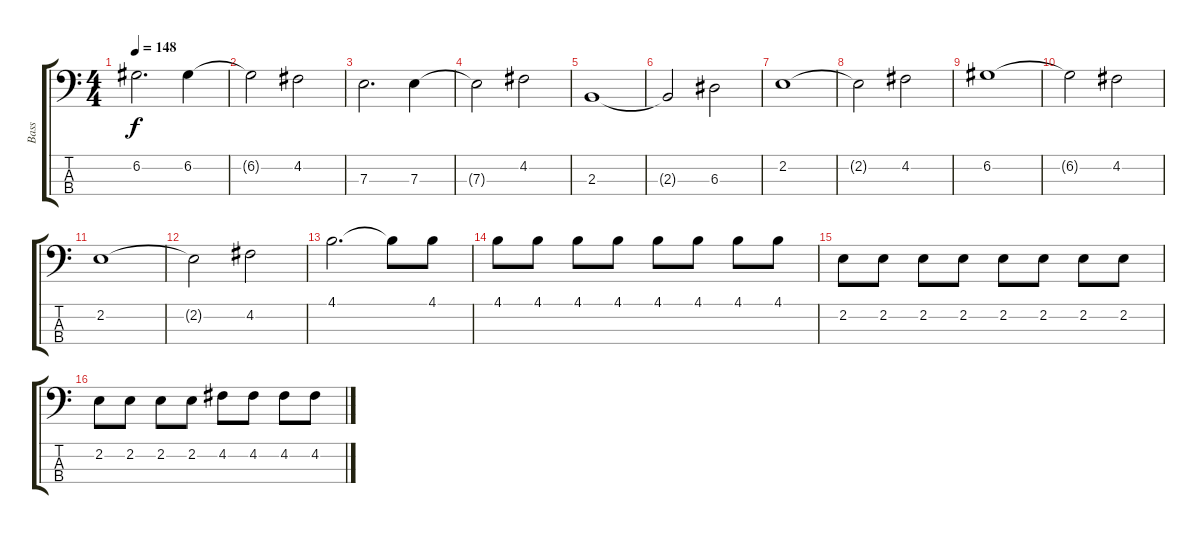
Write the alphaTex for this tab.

\track ("Bass" "Bass") {instrument electricbassfinger}
\staff {score tabs}
\tuning (G2 D2 A1 E1) {hide}
\ts (4 4)
\tempo 148
\clef f4
\ks c
6.2.2{d dy f} 6.2.4 |
6.2{t}.2 4.2.2 |
7.3.2{d} 7.3.4 |
7.3{t}.2 4.2.2 |
2.3.1 |
2.3{t}.2 6.3.2 |
2.2.1 |
2.2{t}.2 4.2.2 |
6.2.1 |
6.2{t}.2 4.2.2 |
2.2.1 |
2.2{t}.2 4.2.2 |
4.1.2{d} 4.1{t}.8 4.1.8{volume 0} |
4.1.8{volume 14} 4.1.8 4.1.8 4.1.8 4.1.8 4.1.8 4.1.8 4.1.8 |
2.2.8 2.2.8 2.2.8 2.2.8 2.2.8 2.2.8 2.2.8 2.2.8 |
2.2.8 2.2.8 2.2.8 2.2.8 4.2.8 4.2.8 4.2.8 4.2.8
